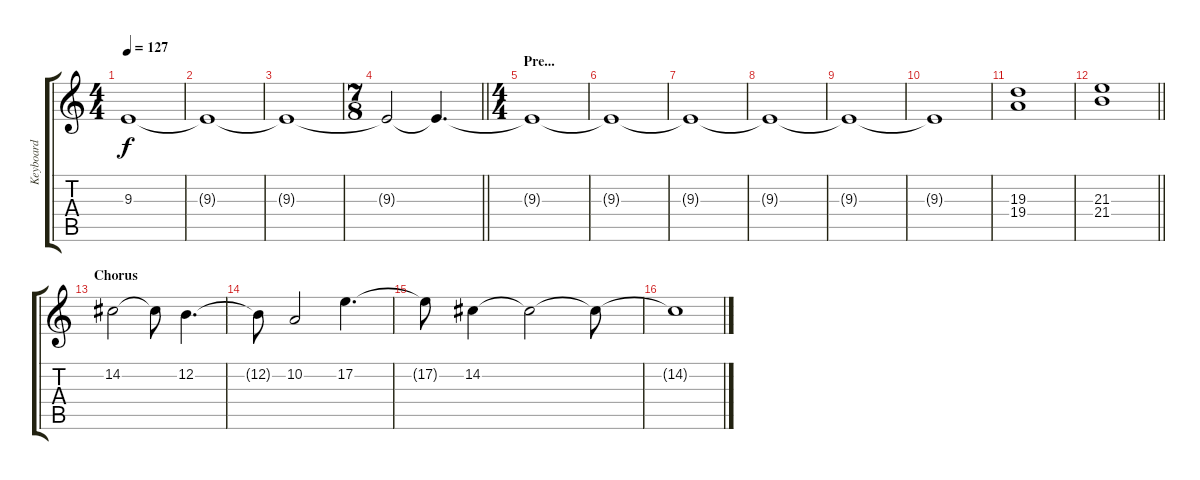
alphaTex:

\track ("Keyboard" "Keyboard") {instrument synthstrings1}
\staff {score tabs}
\tuning (E4 B3 G3 D3 A2 E2) {hide}
\ts (4 4)
\tempo 127
\clef g2
\ks c
9.3{t}.1{dy f} |
9.3{t}.1 |
9.3{t}.1 |
\ts (7 8)
\barLineRight lightlight
9.3{t}.2 9.3{t}.4{d} |
\ts (4 4)
\section ("" "Pre...")
9.3{t}.1{volume 6} |
9.3{t}.1 |
9.3{t}.1 |
9.3{t}.1 |
9.3{t}.1 |
9.3{t}.1 |
(19.3 19.4).1 |
\barLineRight lightlight
(21.3 21.4).1 |
\section ("" "Chorus")
14.2.2{volume 10} 14.2{t}.8 12.2.4{d} |
12.2{t}.8 10.2.2 17.2.4{d} |
17.2{t}.8 14.2.4 14.2{t}.2 14.2{t}.8 |
14.2{t}.1
